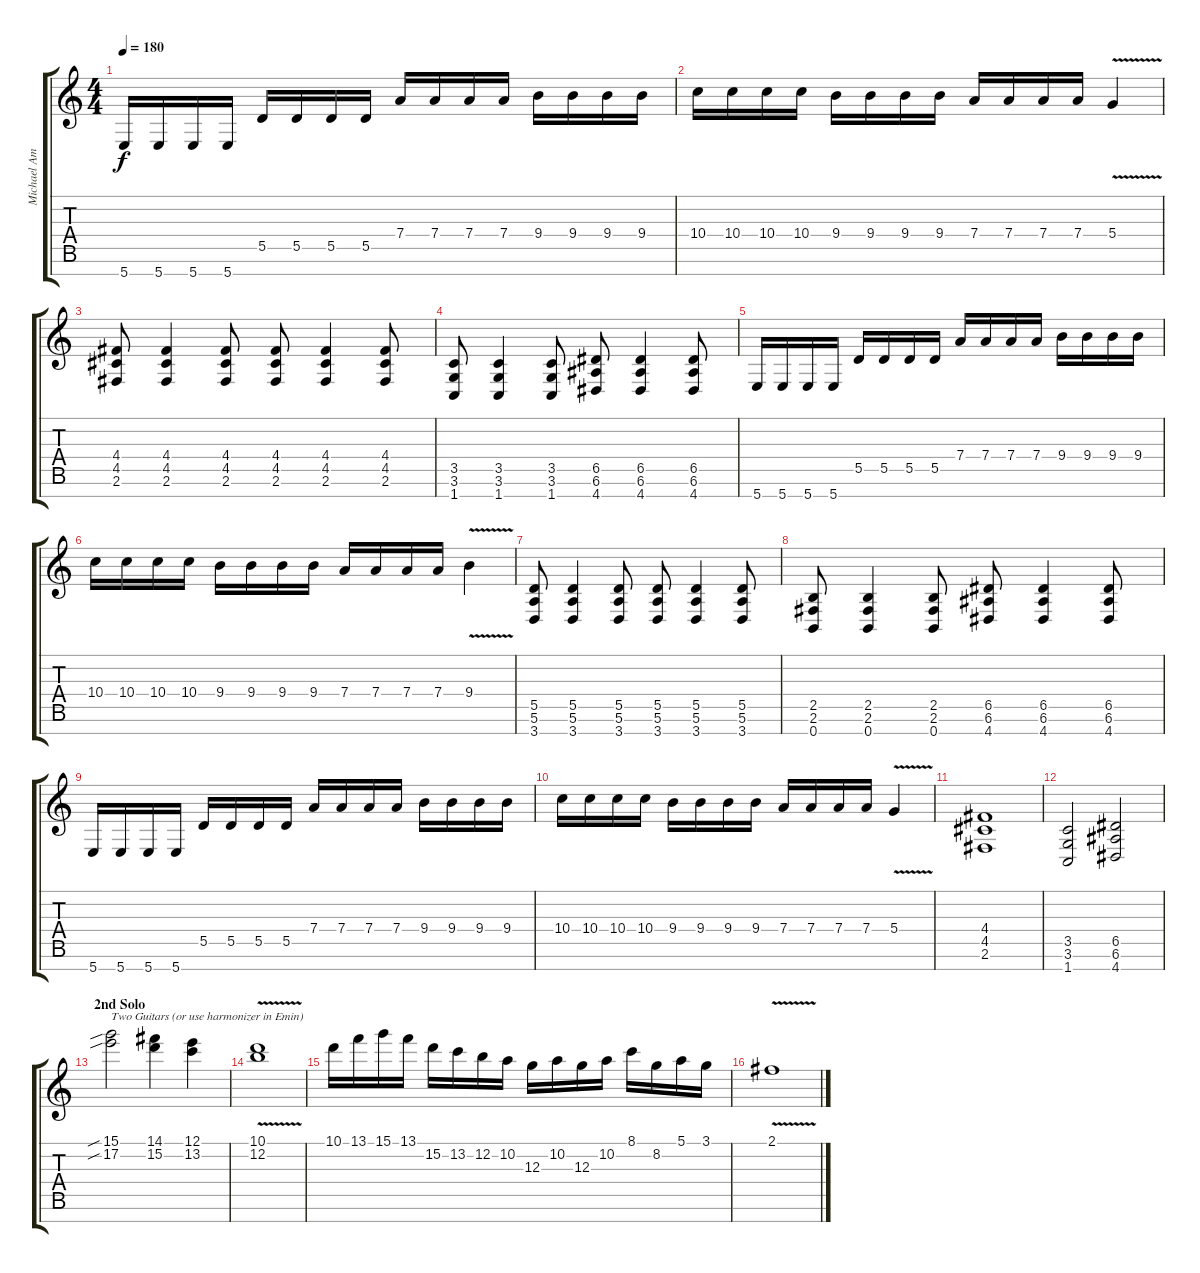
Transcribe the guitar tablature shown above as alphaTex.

\track ("Michael Amott" "Michael Am") {instrument distortionguitar}
\staff {score tabs}
\tuning (E4 B3 G3 D3 A2 E2 B1) {hide}
\ts (4 4)
\tempo 180
\clef g2
\ks c
5.7.16{dy f} 5.7.16 5.7.16 5.7.16 5.5.16 5.5.16 5.5.16 5.5.16 7.4.16 7.4.16 7.4.16 7.4.16 9.4.16 9.4.16 9.4.16 9.4.16 |
10.4.16 10.4.16 10.4.16 10.4.16 9.4.16 9.4.16 9.4.16 9.4.16 7.4.16 7.4.16 7.4.16 7.4.16 5.4{v}.4 |
(4.4 4.5 2.6).8 (4.4 4.5 2.6).4 (4.4 4.5 2.6).8 (4.4 4.5 2.6).8 (4.4 4.5 2.6).4 (4.4 4.5 2.6).8 |
(3.5 3.6 1.7).8 (3.5 3.6 1.7).4 (3.5 3.6 1.7).8 (6.5 6.6 4.7).8 (6.5 6.6 4.7).4 (6.5 6.6 4.7).8 |
5.7.16 5.7.16 5.7.16 5.7.16 5.5.16 5.5.16 5.5.16 5.5.16 7.4.16 7.4.16 7.4.16 7.4.16 9.4.16 9.4.16 9.4.16 9.4.16 |
10.4.16 10.4.16 10.4.16 10.4.16 9.4.16 9.4.16 9.4.16 9.4.16 7.4.16 7.4.16 7.4.16 7.4.16 9.4{v}.4 |
(5.5 5.6 3.7).8 (5.5 5.6 3.7).4 (5.5 5.6 3.7).8 (5.5 5.6 3.7).8 (5.5 5.6 3.7).4 (5.5 5.6 3.7).8 |
(2.5 2.6 0.7).8 (2.5 2.6 0.7).4 (2.5 2.6 0.7).8 (6.5 6.6 4.7).8 (6.5 6.6 4.7).4 (6.5 6.6 4.7).8 |
5.7.16 5.7.16 5.7.16 5.7.16 5.5.16 5.5.16 5.5.16 5.5.16 7.4.16 7.4.16 7.4.16 7.4.16 9.4.16 9.4.16 9.4.16 9.4.16 |
10.4.16 10.4.16 10.4.16 10.4.16 9.4.16 9.4.16 9.4.16 9.4.16 7.4.16 7.4.16 7.4.16 7.4.16 5.4{v}.4 |
(4.4 4.5 2.6).1 |
(3.5 3.6 1.7).2 (6.5 6.6 4.7).2 |
\section ("" "2nd Solo")
(15.1{sib} 17.2{sib}).2{txt "Two Guitars (or use harmonizer in Emin)"} (14.1 15.2).4 (12.1 13.2).4 |
(10.1{v} 12.2{v}).1 |
10.1.16 13.1.16 15.1.16 13.1.16 15.2.16 13.2.16 12.2.16 10.2.16 12.3.16 10.2.16 12.3.16 10.2.16 8.1.16 8.2.16 5.1.16 3.1.16 |
2.1{v}.1
